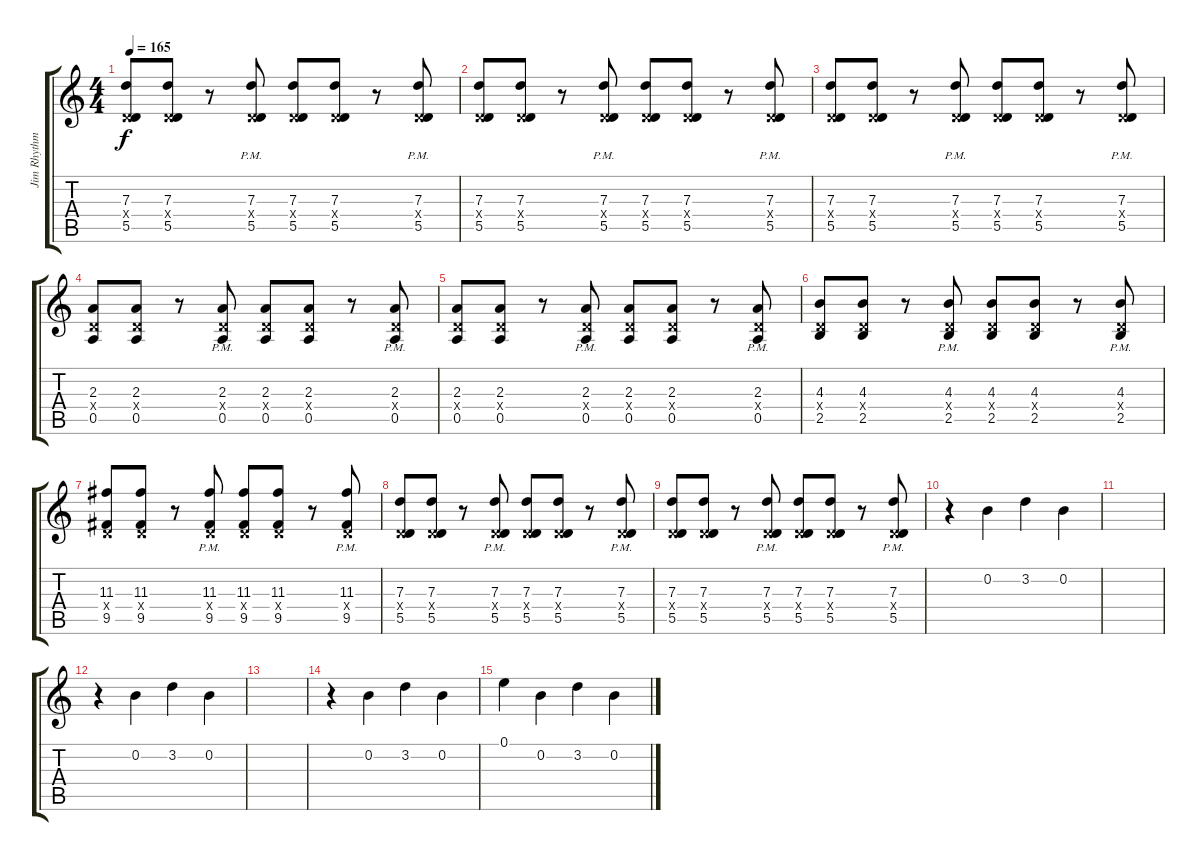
\track ("Jim Rhythm 1" "Jim Rhythm") {instrument distortionguitar}
\staff {score tabs}
\tuning (E4 B3 G3 D3 A2 D2) {hide}
\ts (4 4)
\tempo 165
\clef g2
\ks c
(7.3 0.4{x} 5.5).8{dy f} (7.3 0.4{x} 5.5).8 r.8 (7.3{pm} 0.4{x} 5.5{pm}).8 (7.3 0.4{x} 5.5).8 (7.3 0.4{x} 5.5).8 r.8 (7.3{pm} 0.4{x} 5.5{pm}).8 |
(7.3 0.4{x} 5.5).8 (7.3 0.4{x} 5.5).8 r.8 (7.3{pm} 0.4{x} 5.5{pm}).8 (7.3 0.4{x} 5.5).8 (7.3 0.4{x} 5.5).8 r.8 (7.3{pm} 0.4{x} 5.5{pm}).8 |
(7.3 0.4{x} 5.5).8 (7.3 0.4{x} 5.5).8 r.8 (7.3{pm} 0.4{x} 5.5{pm}).8 (7.3 0.4{x} 5.5).8 (7.3 0.4{x} 5.5).8 r.8 (7.3{pm} 0.4{x} 5.5{pm}).8 |
(2.3 0.4{x} 0.5).8 (2.3 0.4{x} 0.5).8 r.8 (2.3{pm} 0.4{x} 0.5{pm}).8 (2.3 0.4{x} 0.5).8 (2.3 0.4{x} 0.5).8 r.8 (2.3{pm} 0.4{x} 0.5{pm}).8 |
(2.3 0.4{x} 0.5).8 (2.3 0.4{x} 0.5).8 r.8 (2.3{pm} 0.4{x} 0.5{pm}).8 (2.3 0.4{x} 0.5).8 (2.3 0.4{x} 0.5).8 r.8 (2.3{pm} 0.4{x} 0.5{pm}).8 |
(4.3 0.4{x} 2.5).8 (4.3 0.4{x} 2.5).8 r.8 (4.3{pm} 0.4{x} 2.5{pm}).8 (4.3 0.4{x} 2.5).8 (4.3 0.4{x} 2.5).8 r.8 (4.3{pm} 0.4{x} 2.5{pm}).8 |
(11.3 0.4{x} 9.5).8 (11.3 0.4{x} 9.5).8 r.8 (11.3{pm} 0.4{x} 9.5{pm}).8 (11.3 0.4{x} 9.5).8 (11.3 0.4{x} 9.5).8 r.8 (11.3{pm} 0.4{x} 9.5{pm}).8 |
(7.3 0.4{x} 5.5).8 (7.3 0.4{x} 5.5).8 r.8 (7.3{pm} 0.4{x} 5.5{pm}).8 (7.3 0.4{x} 5.5).8 (7.3 0.4{x} 5.5).8 r.8 (7.3{pm} 0.4{x} 5.5{pm}).8 |
(7.3 0.4{x} 5.5).8 (7.3 0.4{x} 5.5).8 r.8 (7.3{pm} 0.4{x} 5.5{pm}).8 (7.3 0.4{x} 5.5).8 (7.3 0.4{x} 5.5).8 r.8 (7.3{pm} 0.4{x} 5.5{pm}).8 |
r.4 0.2.4 3.2.4 0.2.4 |
|
r.4 0.2.4 3.2.4 0.2.4 |
|
r.4 0.2.4 3.2.4 0.2.4 |
0.1.4 0.2.4 3.2.4 0.2.4
